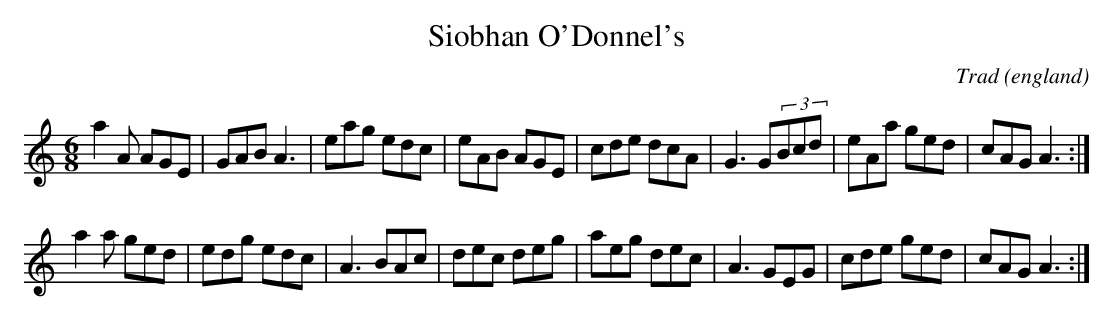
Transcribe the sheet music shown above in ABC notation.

X:1
T:Siobhan O'Donnel's
O:england
M:6/8
L:1/8
C:Trad
K:Am
a2A AGE|GAB A3|eag edc|eAB AGE|cde dcA|G3 G(3Bcd|eAa ged|cAG A3:|
a2a ged|edg edc|A3 BAc|dec deg|aeg dec|A3 GEG|cde ged|cAG A3 :|
